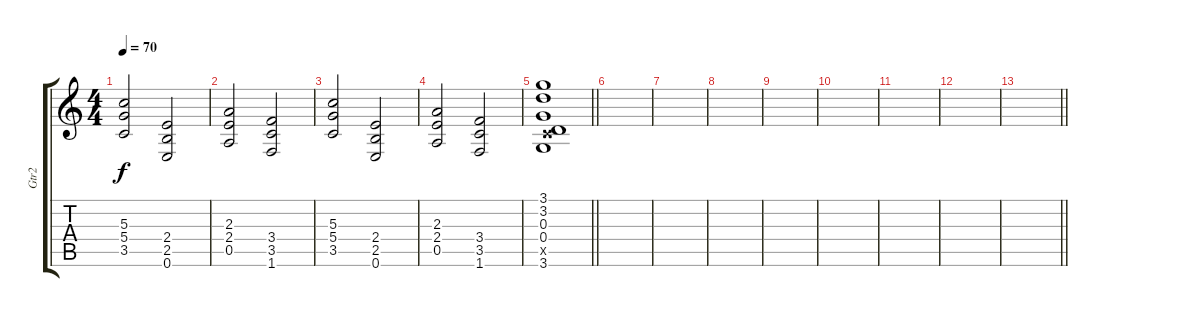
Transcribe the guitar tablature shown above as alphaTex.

\track ("Gtr2" "Gtr2") {instrument overdrivenguitar}
\staff {score tabs}
\tuning (E4 B3 G3 D3 A2 E2) {hide}
\ts (4 4)
\tempo 70
\clef g2
\ks c
(5.3 5.4 3.5).2{dy f} (2.4 2.5 0.6).2 |
(2.3 2.4 0.5).2 (3.4 3.5 1.6).2 |
(5.3 5.4 3.5).2 (2.4 2.5 0.6).2 |
(2.3 2.4 0.5).2 (3.4 3.5 1.6).2 |
\barLineRight lightlight
(3.1 3.2 0.3 0.4 3.5{x} 3.6).1 |
|
|
|
|
|
|
|
\barLineRight lightlight
